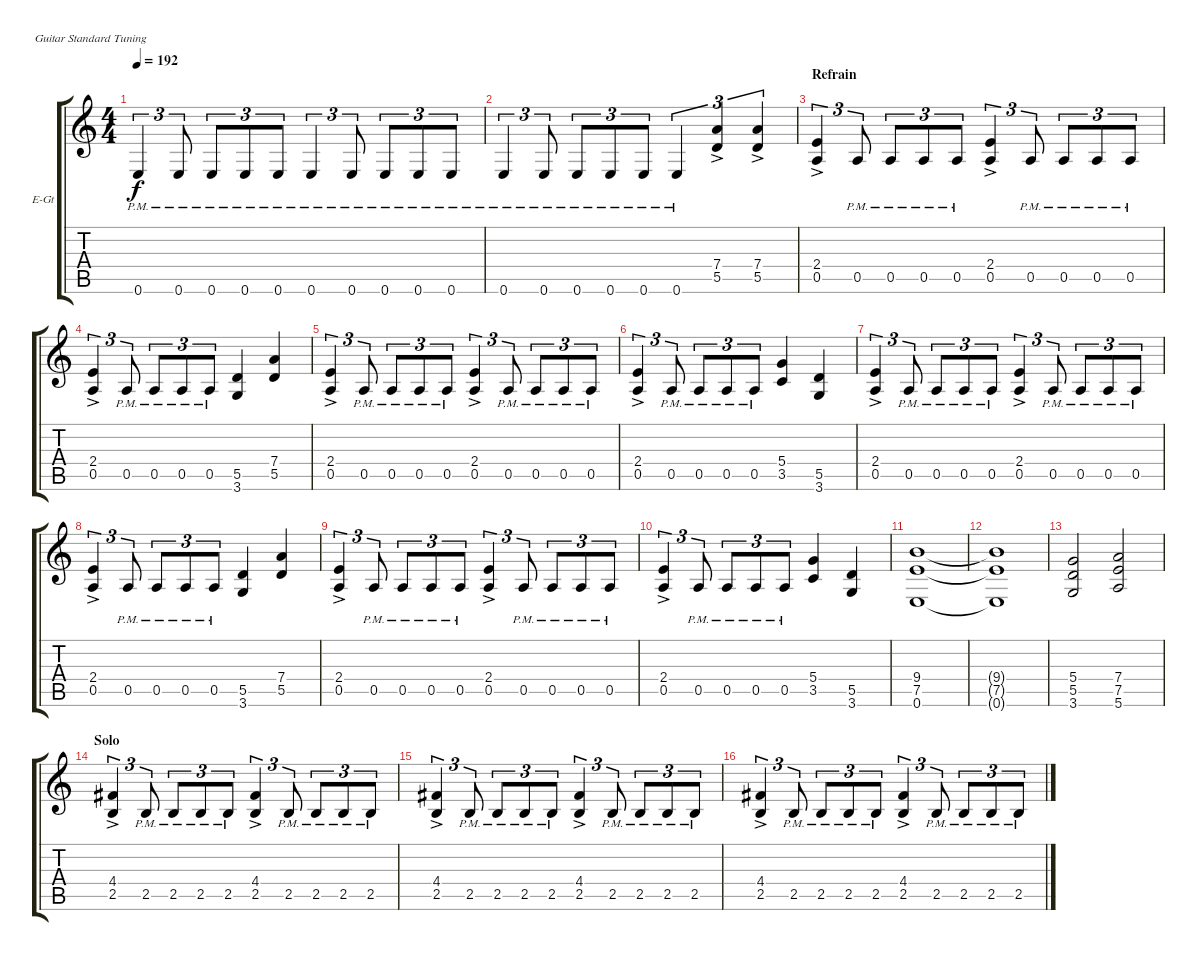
\bracketExtendMode groupsimilarinstruments
\firstSystemTrackNameOrientation horizontal
\otherSystemsTrackNameOrientation horizontal
\track ("Guitar 2" "E-Gt") {instrument distortionguitar}
\staff {score tabs}
\tuning (E4 B3 G3 D3 A2 E2)
\ts (4 4)
\tempo 192
\clef g2
\ks c
0.6{pm}.4{tu (3 2) dy f} 0.6{pm}.8{tu (3 2)} 0.6{pm}.8{tu (3 2)} 0.6{pm}.8{tu (3 2)} 0.6{pm}.8{tu (3 2)} 0.6{pm}.4{tu (3 2)} 0.6{pm}.8{tu (3 2)} 0.6{pm}.8{tu (3 2)} 0.6{pm}.8{tu (3 2)} 0.6{pm}.8{tu (3 2)} |
0.6{pm}.4{tu (3 2)} 0.6{pm}.8{tu (3 2)} 0.6{pm}.8{tu (3 2)} 0.6{pm}.8{tu (3 2)} 0.6{pm}.8{tu (3 2)} 0.6{pm}.4{tu (3 2)} (7.4{ac} 5.5{ac}).4{tu (3 2)} (7.4{ac} 5.5{ac}).4{tu (3 2)} |
\section ("" "Refrain")
(2.4{ac} 0.5{ac}).4{tu (3 2)} 0.5{pm}.8{tu (3 2)} 0.5{pm}.8{tu (3 2)} 0.5{pm}.8{tu (3 2)} 0.5{pm}.8{tu (3 2)} (2.4{ac} 0.5{ac}).4{tu (3 2)} 0.5{pm}.8{tu (3 2)} 0.5{pm}.8{tu (3 2)} 0.5{pm}.8{tu (3 2)} 0.5{pm}.8{tu (3 2)} |
(2.4{ac} 0.5{ac}).4{tu (3 2)} 0.5{pm}.8{tu (3 2)} 0.5{pm}.8{tu (3 2)} 0.5{pm}.8{tu (3 2)} 0.5{pm}.8{tu (3 2)} (5.5 3.6).4 (7.4 5.5).4 |
(2.4{ac} 0.5{ac}).4{tu (3 2)} 0.5{pm}.8{tu (3 2)} 0.5{pm}.8{tu (3 2)} 0.5{pm}.8{tu (3 2)} 0.5{pm}.8{tu (3 2)} (2.4{ac} 0.5{ac}).4{tu (3 2)} 0.5{pm}.8{tu (3 2)} 0.5{pm}.8{tu (3 2)} 0.5{pm}.8{tu (3 2)} 0.5{pm}.8{tu (3 2)} |
(2.4{ac} 0.5{ac}).4{tu (3 2)} 0.5{pm}.8{tu (3 2)} 0.5{pm}.8{tu (3 2)} 0.5{pm}.8{tu (3 2)} 0.5{pm}.8{tu (3 2)} (5.4 3.5).4 (5.5 3.6).4 |
(2.4{ac} 0.5{ac}).4{tu (3 2)} 0.5{pm}.8{tu (3 2)} 0.5{pm}.8{tu (3 2)} 0.5{pm}.8{tu (3 2)} 0.5{pm}.8{tu (3 2)} (2.4{ac} 0.5{ac}).4{tu (3 2)} 0.5{pm}.8{tu (3 2)} 0.5{pm}.8{tu (3 2)} 0.5{pm}.8{tu (3 2)} 0.5{pm}.8{tu (3 2)} |
(2.4{ac} 0.5{ac}).4{tu (3 2)} 0.5{pm}.8{tu (3 2)} 0.5{pm}.8{tu (3 2)} 0.5{pm}.8{tu (3 2)} 0.5{pm}.8{tu (3 2)} (5.5 3.6).4 (7.4 5.5).4 |
(2.4{ac} 0.5{ac}).4{tu (3 2)} 0.5{pm}.8{tu (3 2)} 0.5{pm}.8{tu (3 2)} 0.5{pm}.8{tu (3 2)} 0.5{pm}.8{tu (3 2)} (2.4{ac} 0.5{ac}).4{tu (3 2)} 0.5{pm}.8{tu (3 2)} 0.5{pm}.8{tu (3 2)} 0.5{pm}.8{tu (3 2)} 0.5{pm}.8{tu (3 2)} |
(2.4{ac} 0.5{ac}).4{tu (3 2)} 0.5{pm}.8{tu (3 2)} 0.5{pm}.8{tu (3 2)} 0.5{pm}.8{tu (3 2)} 0.5{pm}.8{tu (3 2)} (5.4 3.5).4 (5.5 3.6).4 |
(9.4 7.5 0.6).1 |
(9.4{t} 7.5{t} 0.6{t}).1 |
(5.4 5.5 3.6).2 (7.4 7.5 5.6).2 |
\section ("" "Solo")
(4.4{ac} 2.5{ac}).4{tu (3 2)} 2.5{pm}.8{tu (3 2)} 2.5{pm}.8{tu (3 2)} 2.5{pm}.8{tu (3 2)} 2.5{pm}.8{tu (3 2)} (4.4{ac} 2.5{ac}).4{tu (3 2)} 2.5{pm}.8{tu (3 2)} 2.5{pm}.8{tu (3 2)} 2.5{pm}.8{tu (3 2)} 2.5{pm}.8{tu (3 2)} |
(4.4{ac} 2.5{ac}).4{tu (3 2)} 2.5{pm}.8{tu (3 2)} 2.5{pm}.8{tu (3 2)} 2.5{pm}.8{tu (3 2)} 2.5{pm}.8{tu (3 2)} (4.4{ac} 2.5{ac}).4{tu (3 2)} 2.5{pm}.8{tu (3 2)} 2.5{pm}.8{tu (3 2)} 2.5{pm}.8{tu (3 2)} 2.5{pm}.8{tu (3 2)} |
(4.4{ac} 2.5{ac}).4{tu (3 2)} 2.5{pm}.8{tu (3 2)} 2.5{pm}.8{tu (3 2)} 2.5{pm}.8{tu (3 2)} 2.5{pm}.8{tu (3 2)} (4.4{ac} 2.5{ac}).4{tu (3 2)} 2.5{pm}.8{tu (3 2)} 2.5{pm}.8{tu (3 2)} 2.5{pm}.8{tu (3 2)} 2.5{pm}.8{tu (3 2)}
